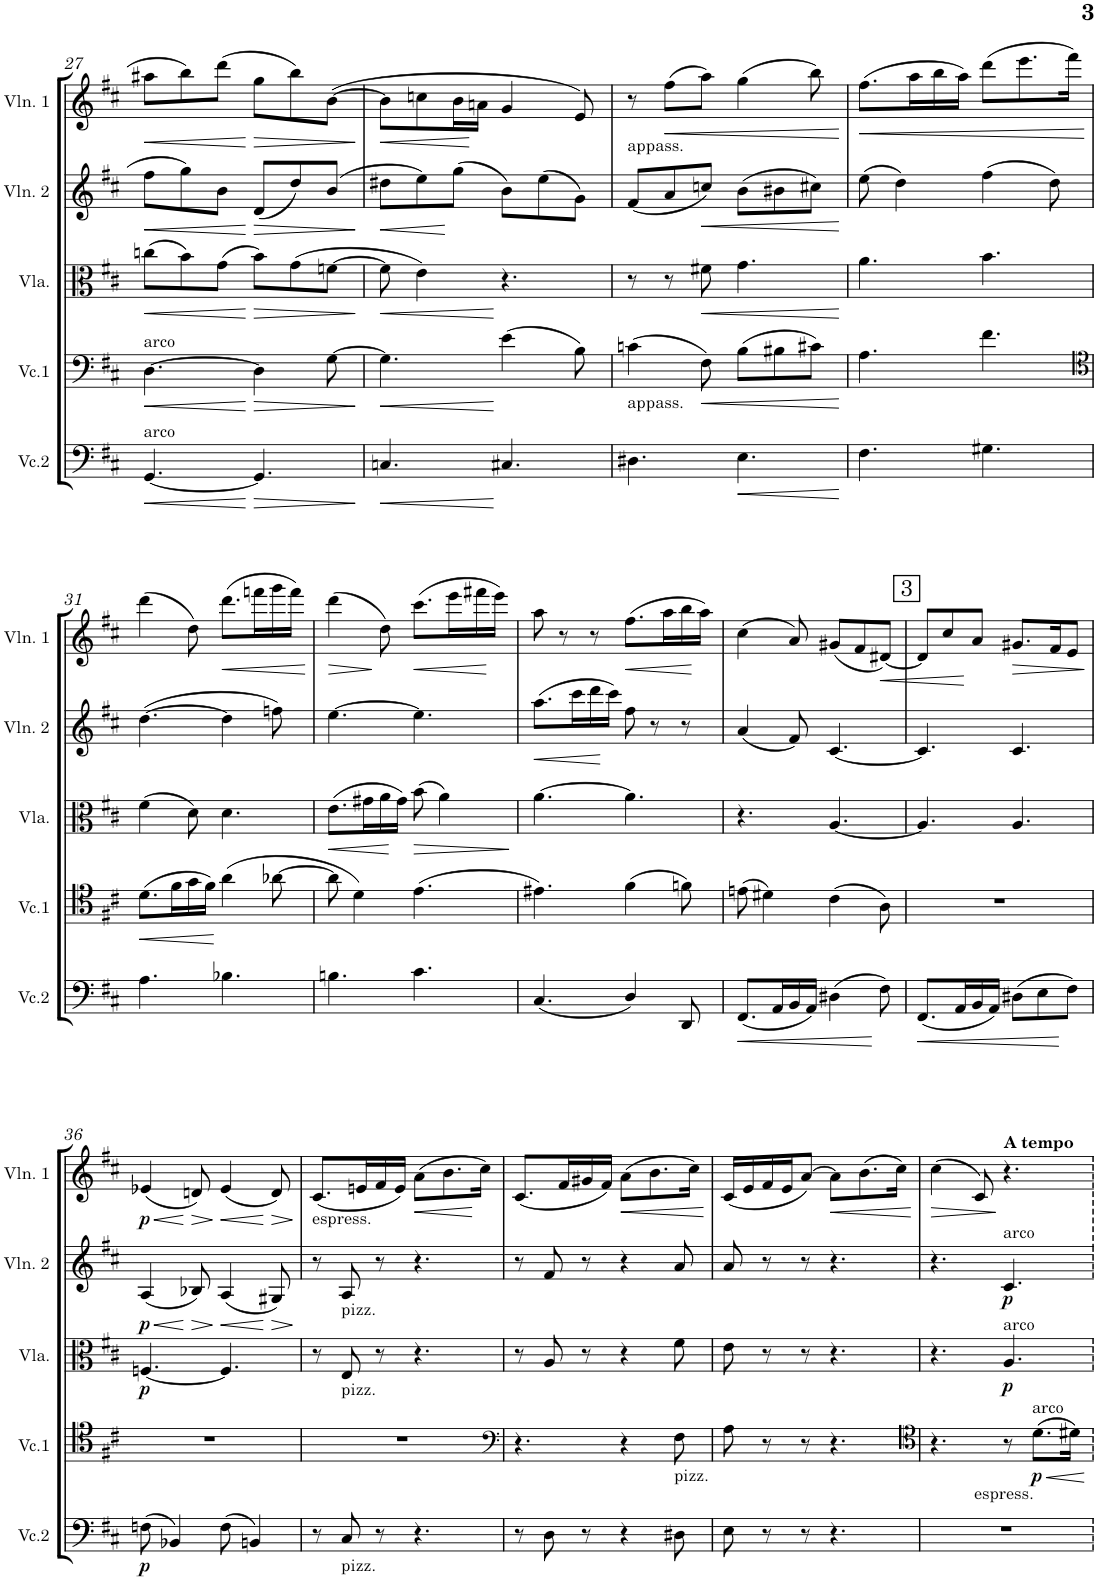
**kern	**dynam	**kern	**dynam	**kern	**dynam	**kern	**dynam	**kern	**dynam
*part5	*part5	*part4	*part4	*part3	*part3	*part2	*part2	*part1	*part1
*staff5	*staff5	*staff4	*staff4	*staff3	*staff3	*staff2	*staff2	*staff1	*staff1
*I"Violoncello 2	*	*I"Violoncello 1	*	*I"Viola	*	*I"Violin 2	*	*I"Violin 1	*
*I'Vc.2	*	*I'Vc.1	*	*I'Vla.	*	*I'Vln. 2	*	*I'Vln. 1	*
!!LO:PB:g=z
*clefF4	*	*clefF4	*	*clefC3	*	*clefG2	*	*clefG2	*
*k[f#c#]	*	*k[f#c#]	*	*k[f#c#]	*	*k[f#c#]	*	*k[f#c#]	*
*D:	*	*D:	*	*D:	*	*D:	*	*D:	*
*M6/8	*	*M6/8	*	*M6/8	*	*M6/8	*	*M6/8	*
=27	=27	=27	=27	=27	=27	=27	=27	=27	=27
!	!	!LO:TX:a:t=arco	!	!	!	!	!	!	!
!LO:TX:a:t=arco	!	!	!	!	!	!	!	!	!
!	!LO:HP:b	!	!LO:HP:b	!	!LO:HP:b	!	!LO:HP:b	!	!LO:HP:b
[4.GG/	<	[4.D\	<	(8ccn\L	<	8ff#\L	<	8aa#X\L	<
.	.	.	.	8b\)	.	8gg\	.	8bb\	.
.	.	.	.	(8g\J	.	8b\J	.	(8ddd\J	.
!	!LO:HP:n=1:b	!	!LO:HP:n=1:b	!	!LO:HP:n=1:b	!	!LO:HP:n=1:b	!	!LO:HP:n=1:b
4.GG/]	[ >	4D\]	[ >	8b\L)	[ >	(8d/L	[ >	8gg\L	[ >
.	.	.	.	(8g\	.	8dd/)	.	8bb\)	.
.	.	[8G\	.	[8fn\J	.	(8b/J	.	([8b\J	.
.	]	.	]	.	]	.	]	.	]
=28	=28	=28	=28	=28	=28	=28	=28	=28	=28
!	!LO:HP:b	!	!LO:HP:b	!	!LO:HP:b	!	!LO:HP:b	!	!LO:HP:b
4.Cn/	<	4.G\]	<	8f\]	<	8dd#X\L	<	8b\L]	<
.	.	.	.	4e\)	.	8ee\)	.	8ccn\	.
.	.	.	.	.	.	(8gg\J	[	16b\L	.
.	.	.	.	.	.	.	.	16an\JJ	[
4.C#X/	[	(4e\	[	4.r	[	8b\L)	.	4g/	.
.	.	.	.	.	.	(8ee\	.	.	.
.	.	8B\)	.	.	.	8g\J)	.	8e/)	.
=29	=29	=29	=29	=29	=29	=29	=29	=29	=29
!	!	!	!	!	!	!	!	!LO:TX:b:t=appass.	!
!	!	!LO:TX:b:t=appass.	!	!	!	!	!	!	!
4.D#X\	.	(4cn\	.	8r	.	(8f#/L	.	8r	.
!	!	!	!	!	!	!	!	!	!LO:HP:b
.	.	.	.	8r	.	8a/	.	(8ff#\L	<
!	!	!	!LO:HP:b	!	!LO:HP:b	!	!LO:HP:b	!	!
.	.	8F#\)	<	8f#X\	<	8ccn/J)	<	8aa\J)	.
!	!LO:HP:b	!	!	!	!	!	!	!	!
4.E\	<	(8B\L	.	4.g\	.	(8b\L	.	(4gg\	.
.	.	8B#X\	.	.	.	8b#X\	.	.	.
.	.	8c#X\J)	.	.	.	8cc#X\J)	.	8bb\)	.
.	[	.	[	.	[	.	[	.	[
=30	=30	=30	=30	=30	=30	=30	=30	=30	=30
!	!	!	!	!	!	!	!	!	!LO:HP:b
4.F#\	.	4.A\	.	4.a\	.	(8ee\	.	(8.ff#\L	<
.	.	.	.	.	.	4dd\)	.	.	.
.	.	.	.	.	.	.	.	16aa\L	.
.	.	.	.	.	.	.	.	16bb\	.
.	.	.	.	.	.	.	.	16aa\JJ)	.
4.G#X\	.	4.f#\	.	4.b\	.	(4ff#\	.	(8ddd\L	.
.	.	.	.	.	.	.	.	8.eee\	.
.	.	.	.	.	.	8dd\)	.	.	.
.	.	.	.	.	.	.	.	16fff#\Jk)	.
.	.	.	.	.	.	.	.	.	[
!!LO:LB:g=z
=31	=31	=31	=31	=31	=31	=31	=31	=31	=31
*	*	*clefC4	*	*	*	*	*	*	*
!	!	!	!LO:HP:b	!	!	!	!	!	!
4.A\	.	(8.d\L	<	(4f#\	.	([4.dd\	.	(4ddd\	.
.	.	16f#\L	.	.	.	.	.	.	.
.	.	16g\	.	8d\)	.	.	.	8dd\)	.
.	.	16f#\JJ)	.	.	.	.	.	.	.
!	!	!	!	!	!	!	!	!	!LO:HP:b
4.B-X\	.	(4a\	[	4.d\	.	4dd\]	.	(8.ddd\L	<
.	.	.	.	.	.	.	.	16fffn\L	.
.	.	[8a-X\	.	.	.	8ffn\)	.	16ggg\	.
.	.	.	.	.	.	.	.	16fff\JJ)	.
.	.	.	.	.	.	.	.	.	[
=32	=32	=32	=32	=32	=32	=32	=32	=32	=32
!	!	!	!	!	!LO:HP:b	!	!	!	!LO:HP:b
4.Bn\	.	8a-\]	.	(8.e\L	<	[4.ee\	.	(4ddd\	>
.	.	4d\)	.	.	.	.	.	.	.
.	.	.	.	16g#X\L	.	.	.	.	.
.	.	.	.	16a\	.	.	.	8dd\)	]
.	.	.	.	16g#\JJ)	[	.	.	.	.
!	!	!	!	!	!LO:HP:b	!	!	!	!LO:HP:b
4.c#\	.	(4.e\	.	(8b\	>	4.ee\]	.	(8.ccc#\L	<
.	.	.	.	4a\)	.	.	.	.	.
.	.	.	.	.	.	.	.	16eee\L	.
.	.	.	.	.	.	.	.	16fff#X\	.
.	.	.	.	.	.	.	.	16eee\JJ)	[
.	.	.	.	.	]	.	.	.	.
=33	=33	=33	=33	=33	=33	=33	=33	=33	=33
!	!	!	!	!	!	!	!LO:HP:b	!	!
(4.C#/	.	4.e#X\)	.	[4.a\	.	(8.aa\L	<	8aa\	.
.	.	.	.	.	.	.	.	8r	.
.	.	.	.	.	.	16ccc#\L	.	.	.
.	.	.	.	.	.	16ddd\	.	8r	.
.	.	.	.	.	.	16ccc#\JJ)	[	.	.
!	!	!	!	!	!	!	!	!	!LO:HP:b
4D/)	.	(4f#\	.	4.a\]	.	8ff#\	.	(8.ff#\L	<
.	.	.	.	.	.	8r	.	.	.
.	.	.	.	.	.	.	.	16aa\L	.
8DD/	.	8fn\)	.	.	.	8r	.	16bb\	.
.	.	.	.	.	.	.	.	16aa\JJ)	[
=34	=34	=34	=34	=34	=34	=34	=34	=34	=34
!	!LO:HP:b	!	!	!	!	!	!	!	!
(8.FF#/L	<	(8en\	.	4.r	.	(4a/	.	(4cc#\	.
.	.	4d#X\)	.	.	.	.	.	.	.
16AA/L	.	.	.	.	.	.	.	.	.
16BB/	.	.	.	.	.	8f#/)	.	8a/)	.
16AA/JJ)	.	.	.	.	.	.	.	.	.
(4D#X\	.	(4c#\	.	[4.A/	.	[4.c#/	.	(8g#X/L	.
.	.	.	.	.	.	.	.	8f#/	.
!	!	!	!	!	!	!	!	!	!LO:HP:b
8F#\)	[	8A\)	.	.	.	.	.	[8d#X/J)	<
!!LO:REH:place=s1:a:cj:fs=14:t=3
=35	=35	=35	=35	=35	=35	=35	=35	=35	=35
!	!LO:HP:b	!	!	!	!	!	!	!	!
(8.FF#/L	<	2.r	.	4.A/]	.	4.c#/]	.	8d#/L]	.
.	.	.	.	.	.	.	.	8cc#/	.
16AA/L	.	.	.	.	.	.	.	.	.
16BB/	.	.	.	.	.	.	.	8a/J	[
16AA/JJ)	.	.	.	.	.	.	.	.	.
!	!	!	!	!	!	!	!	!	!LO:HP:b
(8D#X\L	.	.	.	4.A/	.	4.c#/	.	8.g#X/L	>
8E\	.	.	.	.	.	.	.	.	.
.	.	.	.	.	.	.	.	16f#/K	.
8F#\J)	[	.	.	.	.	.	.	8e/J	.
.	.	.	.	.	.	.	.	.	]
!!LO:LB:g=z
=36	=36	=36	=36	=36	=36	=36	=36	=36	=36
!	!LO:DY:b	!	!	!	!LO:DY:b	!	!LO:HP:b	!	!LO:HP:b
!	!	!	!	!	!	!	!LO:DY:n=1:b	!	!LO:DY:n=1:b
(8Fn\	p	2.r	.	[4.Fn/	p	(4A/	< p	(4e-X/	< p
4BB-X/)	.	.	.	.	.	.	.	.	.
!	!	!	!	!	!	!	!LO:HP:n=1:b	!	!LO:HP:n=1:b
.	.	.	.	.	.	8B-X/)	[ >	8dn/)	[ >
!	!	!	!	!	!	!	!LO:HP:n=1:b	!	!LO:HP:n=1:b
(8F\	.	.	.	4.F/]	.	(4A/	] <	(4e-/	] <
4BBn/)	.	.	.	.	.	.	.	.	.
!	!	!	!	!	!	!	!LO:HP:n=1:b	!	!LO:HP:n=1:b
.	.	.	.	.	.	8G#X/)	[ >	8d/)	[ >
.	.	.	.	.	.	.	]	.	]
=37	=37	=37	=37	=37	=37	=37	=37	=37	=37
!	!	!	!	!	!	!	!	!LO:TX:b:t=espress.	!
8r	.	2.r	.	8r	.	8r	.	(8.c#/L	.
!	!	!	!	!	!	!LO:TX:b:t=pizz.	!	!	!
!	!	!	!	!LO:TX:b:t=pizz.	!	!	!	!	!
!LO:TX:b:t=pizz.	!	!	!	!	!	!	!	!	!
8C#/	.	.	.	8E/	.	8A/	.	.	.
.	.	.	.	.	.	.	.	16en/L	.
8r	.	.	.	8r	.	8r	.	16f#/	.
.	.	.	.	.	.	.	.	16e/JJ)	.
!	!	!	!	!	!	!	!	!	!LO:HP:b
4.r	.	.	.	4.r	.	4.r	.	(8a\L	<
.	.	.	.	.	.	.	.	8.b\	.
.	.	.	.	.	.	.	.	16cc#\Jk)	[
=38	=38	=38	=38	=38	=38	=38	=38	=38	=38
*	*	*clefF4	*	*	*	*	*	*	*
8r	.	4.r	.	8r	.	8r	.	(8.c#/L	.
8D\	.	.	.	8A/	.	8f#/	.	.	.
.	.	.	.	.	.	.	.	16f#/L	.
8r	.	.	.	8r	.	8r	.	16g#X/	.
.	.	.	.	.	.	.	.	16f#/JJ)	.
!	!	!	!	!	!	!	!	!	!LO:HP:b
4r	.	4r	.	4r	.	4r	.	(8a\L	<
.	.	.	.	.	.	.	.	8.b\	.
!	!	!LO:TX:b:t=pizz.	!	!	!	!	!	!	!
8D#X\	.	8F#\	.	8f#\	.	8a/	.	.	.
.	.	.	.	.	.	.	.	16cc#\Jk)	.
.	.	.	.	.	.	.	.	.	[
=39	=39	=39	=39	=39	=39	=39	=39	=39	=39
8E\	.	8A\	.	8e\	.	8a/	.	(16c#/LL	.
.	.	.	.	.	.	.	.	16e/	.
8r	.	8r	.	8r	.	8r	.	16f#/	.
.	.	.	.	.	.	.	.	16e/J	.
8r	.	8r	.	8r	.	8r	.	[8a/J)	.
!	!	!	!	!	!	!	!	!	!LO:HP:b
4.r	.	4.r	.	4.r	.	4.r	.	8a\L]	<
.	.	.	.	.	.	.	.	(8.b\	.
.	.	.	.	.	.	.	.	16cc#\Jk)	.
.	.	.	.	.	.	.	.	.	[
=40	=40	=40	=40	=40	=40	=40	=40	=40	=40
*	*	*clefC4	*	*	*	*	*	*	*
!	!	!	!	!	!	!	!	!	!LO:HP:b
*	*	*^	*	*	*	*	*	*	*
2.r	.	4.r	4ryy	.	4.r	.	4.r	.	(4cc#\	>
!	!	!	!LO:TX:b:t=espress.	!	!	!	!	!	!	!
.	.	.	2ryy	.	.	.	.	.	8c#/)	.
!	!	!	!	!	!	!	!	!	!LO:TX:a:B:t=A tempo	!
!	!	!	!	!	!	!	!LO:TX:a:t=arco	!	!	!
!	!	!	!	!	!LO:TX:a:t=arco	!	!	!	!	!
!	!	!	!	!	!	!LO:DY:b	!	!LO:DY:b	!	!
.	.	8r	.	.	4.A/	p	4.c#/	p	4.r	]
!	!	!LO:TX:a:t=arco	!	!	!	!	!	!	!	!
!	!	!	!	!LO:HP:b	!	!	!	!	!	!
!	!	!	!	!LO:DY:n=1:b	!	!	!	!	!	!
.	.	(8.d\L	.	< p	.	.	.	.	.	.
.	.	16d#X\Jk)	.	.	.	.	.	.	.	.
.	.	.	.	[	.	.	.	.	.	.
*	*	*v	*v	*	*	*	*	*	*	*
=	=	=	=	=	=	=	=	=	=
*-	*-	*-	*-	*-	*-	*-	*-	*-	*-
